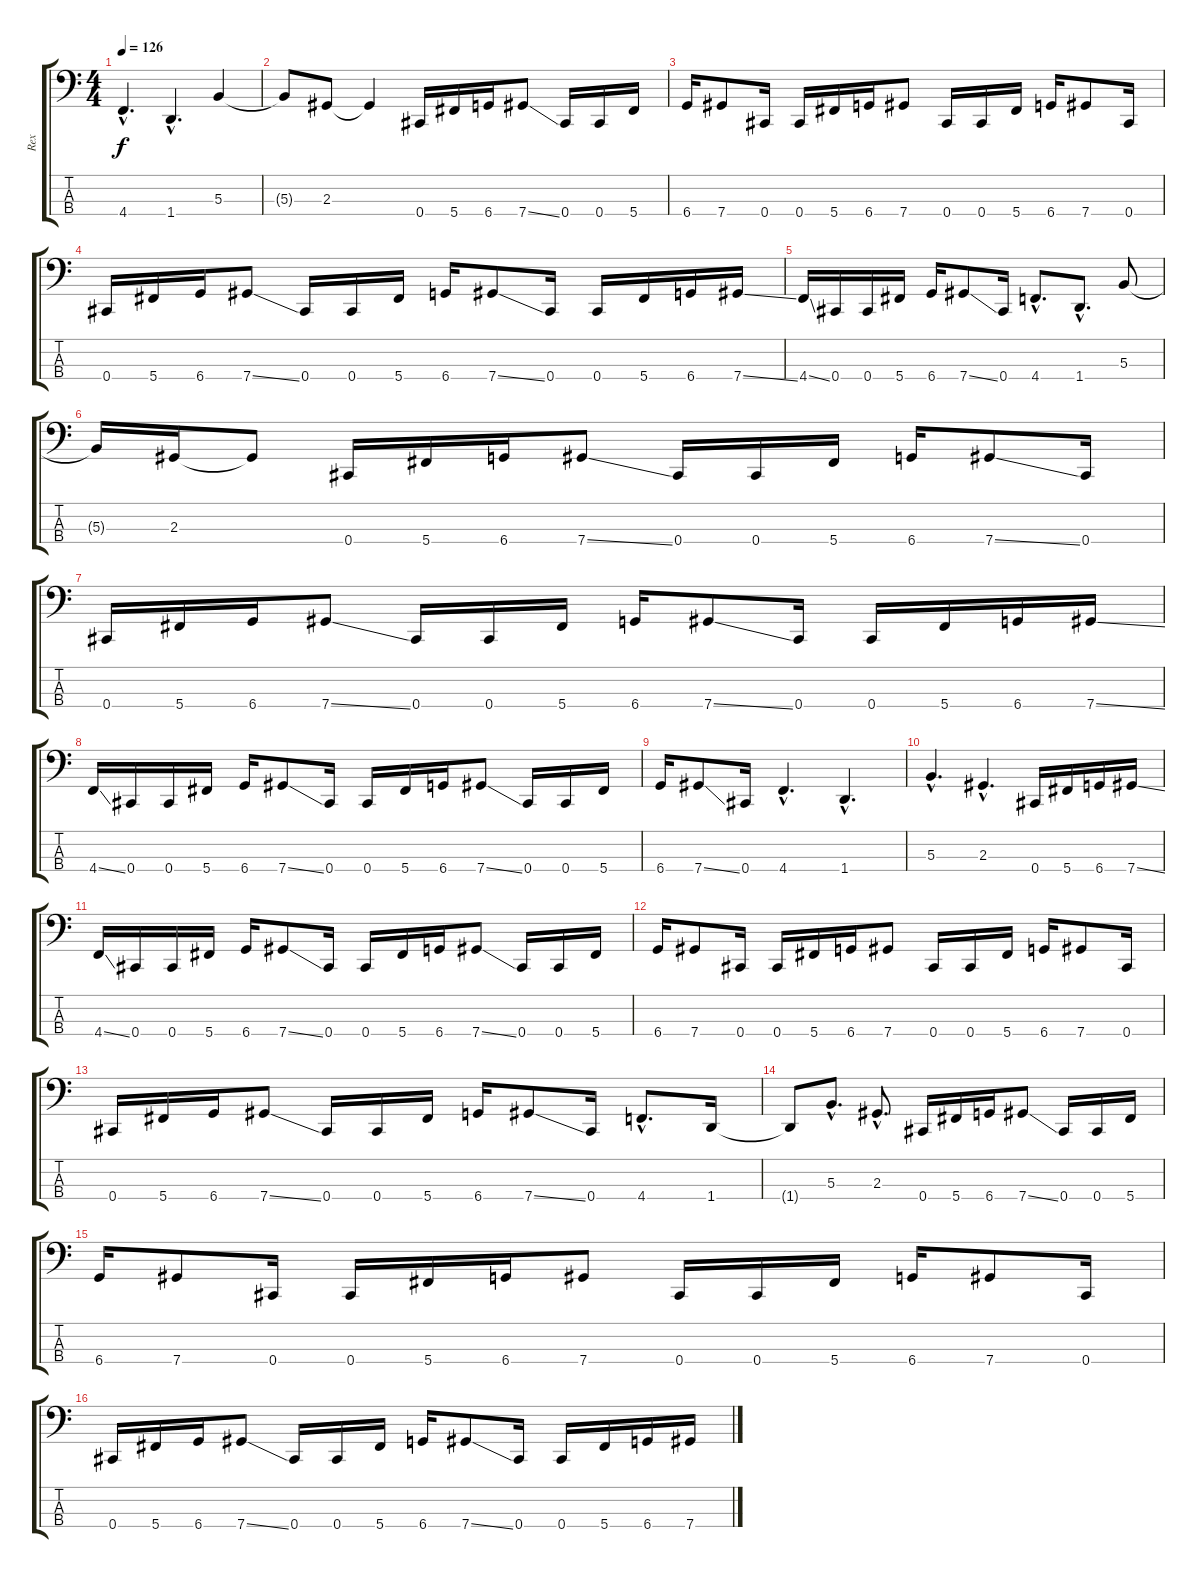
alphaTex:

\track ("Rex" "Rex") {instrument electricbasspick}
\staff {score tabs}
\tuning (E2 B1 Gb1 Db1) {hide}
\ts (4 4)
\tempo 126
\clef f4
\ks c
4.4{hac}.4{d dy f} 1.4{hac}.4{d} 5.3.4 |
5.3{t}.8 2.3.8 2.3{t}.4 0.4.16 5.4.16 6.4.16 7.4{ss}.8 0.4.16 0.4.16 5.4.16 |
6.4.16 7.4.8 0.4.16 0.4.16 5.4.16 6.4.16 7.4.8 0.4.16 0.4.16 5.4.16 6.4.16 7.4.8 0.4.16 |
0.4.16 5.4.16 6.4.16 7.4{ss}.8 0.4.16 0.4.16 5.4.16 6.4.16 7.4{ss}.8 0.4.16 0.4.16 5.4.16 6.4.16 7.4{ss}.16 |
4.4{ss}.16 0.4.16 0.4.16 5.4.16 6.4.16 7.4{ss}.8 0.4.16 4.4{hac}.8{d} 1.4{hac}.8{d} 5.3.8 |
5.3{t}.16 2.3.16 2.3{t}.8 0.4.16 5.4.16 6.4.16 7.4{ss}.8 0.4.16 0.4.16 5.4.16 6.4.16 7.4{ss}.8 0.4.16 |
0.4.16 5.4.16 6.4.16 7.4{ss}.8 0.4.16 0.4.16 5.4.16 6.4.16 7.4{ss}.8 0.4.16 0.4.16 5.4.16 6.4.16 7.4{ss}.16 |
4.4{ss}.16 0.4.16 0.4.16 5.4.16 6.4.16 7.4{ss}.8 0.4.16 0.4.16 5.4.16 6.4.16 7.4{ss}.8 0.4.16 0.4.16 5.4.16 |
6.4.16 7.4{ss}.8 0.4.16 4.4{hac}.4{d} 1.4{hac}.4{d} |
5.3{hac}.4{d} 2.3{hac}.4{d} 0.4.16 5.4.16 6.4.16 7.4{ss}.16 |
4.4{ss}.16 0.4.16 0.4.16 5.4.16 6.4.16 7.4{ss}.8 0.4.16 0.4.16 5.4.16 6.4.16 7.4{ss}.8 0.4.16 0.4.16 5.4.16 |
6.4.16 7.4.8 0.4.16 0.4.16 5.4.16 6.4.16 7.4.8 0.4.16 0.4.16 5.4.16 6.4.16 7.4.8 0.4.16 |
0.4.16 5.4.16 6.4.16 7.4{ss}.8 0.4.16 0.4.16 5.4.16 6.4.16 7.4{ss}.8 0.4.16 4.4{hac}.8{d} 1.4.16 |
1.4{t}.8 5.3{hac}.8{d} 2.3{hac}.8{d} 0.4.16 5.4.16 6.4.16 7.4{ss}.8 0.4.16 0.4.16 5.4.16 |
6.4.16 7.4.8 0.4.16 0.4.16 5.4.16 6.4.16 7.4.8 0.4.16 0.4.16 5.4.16 6.4.16 7.4.8 0.4.16 |
0.4.16 5.4.16 6.4.16 7.4{ss}.8 0.4.16 0.4.16 5.4.16 6.4.16 7.4{ss}.8 0.4.16 0.4.16 5.4.16 6.4.16 7.4{ss}.16
